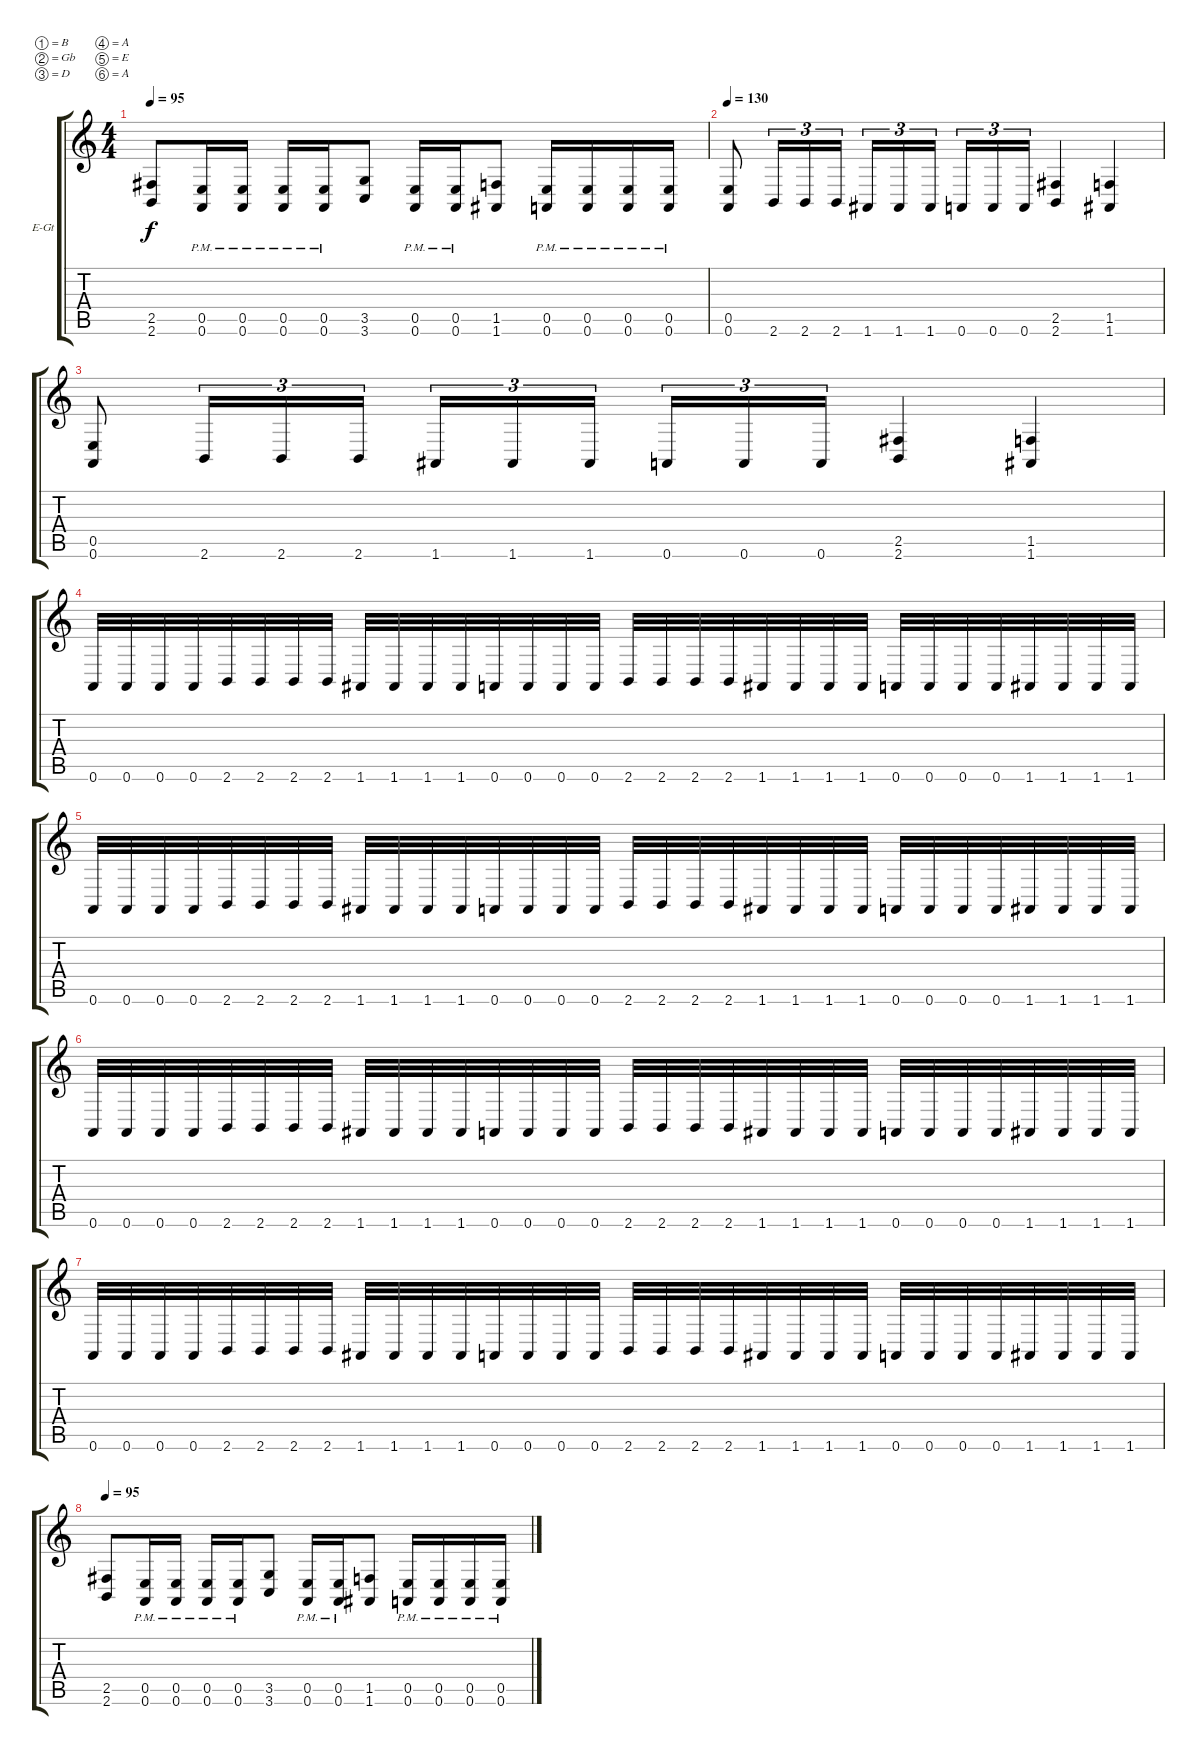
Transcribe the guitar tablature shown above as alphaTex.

\defaultSystemsLayout 4
\bracketExtendMode groupsimilarinstruments
\firstSystemTrackNameOrientation horizontal
\otherSystemsTrackNameOrientation horizontal
\track ("Rodger Beaujard | Guitar" "E-Gt") {instrument distortionguitar}
\staff {score tabs}
\tuning (B3 Gb3 D3 A2 E2 A1)
\ts (4 4)
\tempo 95
\clef g2
\ks c
(2.6 2.5).8{dy f} (0.6{pm} 0.5{pm}).16 (0.6{pm} 0.5{pm}).16 (0.6{pm} 0.5{pm}).16 (0.6{pm} 0.5{pm}).16 (3.6 3.5).8 (0.6{pm} 0.5{pm}).16 (0.6{pm} 0.5{pm}).16 (1.6 1.5).8 (0.6{pm} 0.5{pm}).16 (0.6{pm} 0.5{pm}).16 (0.6{pm} 0.5{pm}).16 (0.6{pm} 0.5{pm}).16 |
\tempo 130
(0.6 0.5).8 2.6.16{tu (3 2)} 2.6.16{tu (3 2)} 2.6.16{tu (3 2)} 1.6.16{tu (3 2)} 1.6.16{tu (3 2)} 1.6.16{tu (3 2)} 0.6.16{tu (3 2)} 0.6.16{tu (3 2)} 0.6.16{tu (3 2)} (2.6 2.5).4 (1.6 1.5).4 |
(0.6 0.5).8 2.6.16{tu (3 2)} 2.6.16{tu (3 2)} 2.6.16{tu (3 2)} 1.6.16{tu (3 2)} 1.6.16{tu (3 2)} 1.6.16{tu (3 2)} 0.6.16{tu (3 2)} 0.6.16{tu (3 2)} 0.6.16{tu (3 2)} (2.6 2.5).4 (1.6 1.5).4 |
0.6.32 0.6.32 0.6.32 0.6.32 2.6.32 2.6.32 2.6.32 2.6.32 1.6.32 1.6.32 1.6.32 1.6.32 0.6.32 0.6.32 0.6.32 0.6.32 2.6.32 2.6.32 2.6.32 2.6.32 1.6.32 1.6.32 1.6.32 1.6.32 0.6.32 0.6.32 0.6.32 0.6.32 1.6.32 1.6.32 1.6.32 1.6.32 |
0.6.32 0.6.32 0.6.32 0.6.32 2.6.32 2.6.32 2.6.32 2.6.32 1.6.32 1.6.32 1.6.32 1.6.32 0.6.32 0.6.32 0.6.32 0.6.32 2.6.32 2.6.32 2.6.32 2.6.32 1.6.32 1.6.32 1.6.32 1.6.32 0.6.32 0.6.32 0.6.32 0.6.32 1.6.32 1.6.32 1.6.32 1.6.32 |
0.6.32 0.6.32 0.6.32 0.6.32 2.6.32 2.6.32 2.6.32 2.6.32 1.6.32 1.6.32 1.6.32 1.6.32 0.6.32 0.6.32 0.6.32 0.6.32 2.6.32 2.6.32 2.6.32 2.6.32 1.6.32 1.6.32 1.6.32 1.6.32 0.6.32 0.6.32 0.6.32 0.6.32 1.6.32 1.6.32 1.6.32 1.6.32 |
0.6.32 0.6.32 0.6.32 0.6.32 2.6.32 2.6.32 2.6.32 2.6.32 1.6.32 1.6.32 1.6.32 1.6.32 0.6.32 0.6.32 0.6.32 0.6.32 2.6.32 2.6.32 2.6.32 2.6.32 1.6.32 1.6.32 1.6.32 1.6.32 0.6.32 0.6.32 0.6.32 0.6.32 1.6.32 1.6.32 1.6.32 1.6.32 |
\tempo 95
(2.6 2.5).8 (0.6{pm} 0.5{pm}).16 (0.6{pm} 0.5{pm}).16 (0.6{pm} 0.5{pm}).16 (0.6{pm} 0.5{pm}).16 (3.6 3.5).8 (0.6{pm} 0.5{pm}).16 (0.6{pm} 0.5{pm}).16 (1.6 1.5).8 (0.6{pm} 0.5{pm}).16 (0.6{pm} 0.5{pm}).16 (0.6{pm} 0.5{pm}).16 (0.6{pm} 0.5{pm}).16
